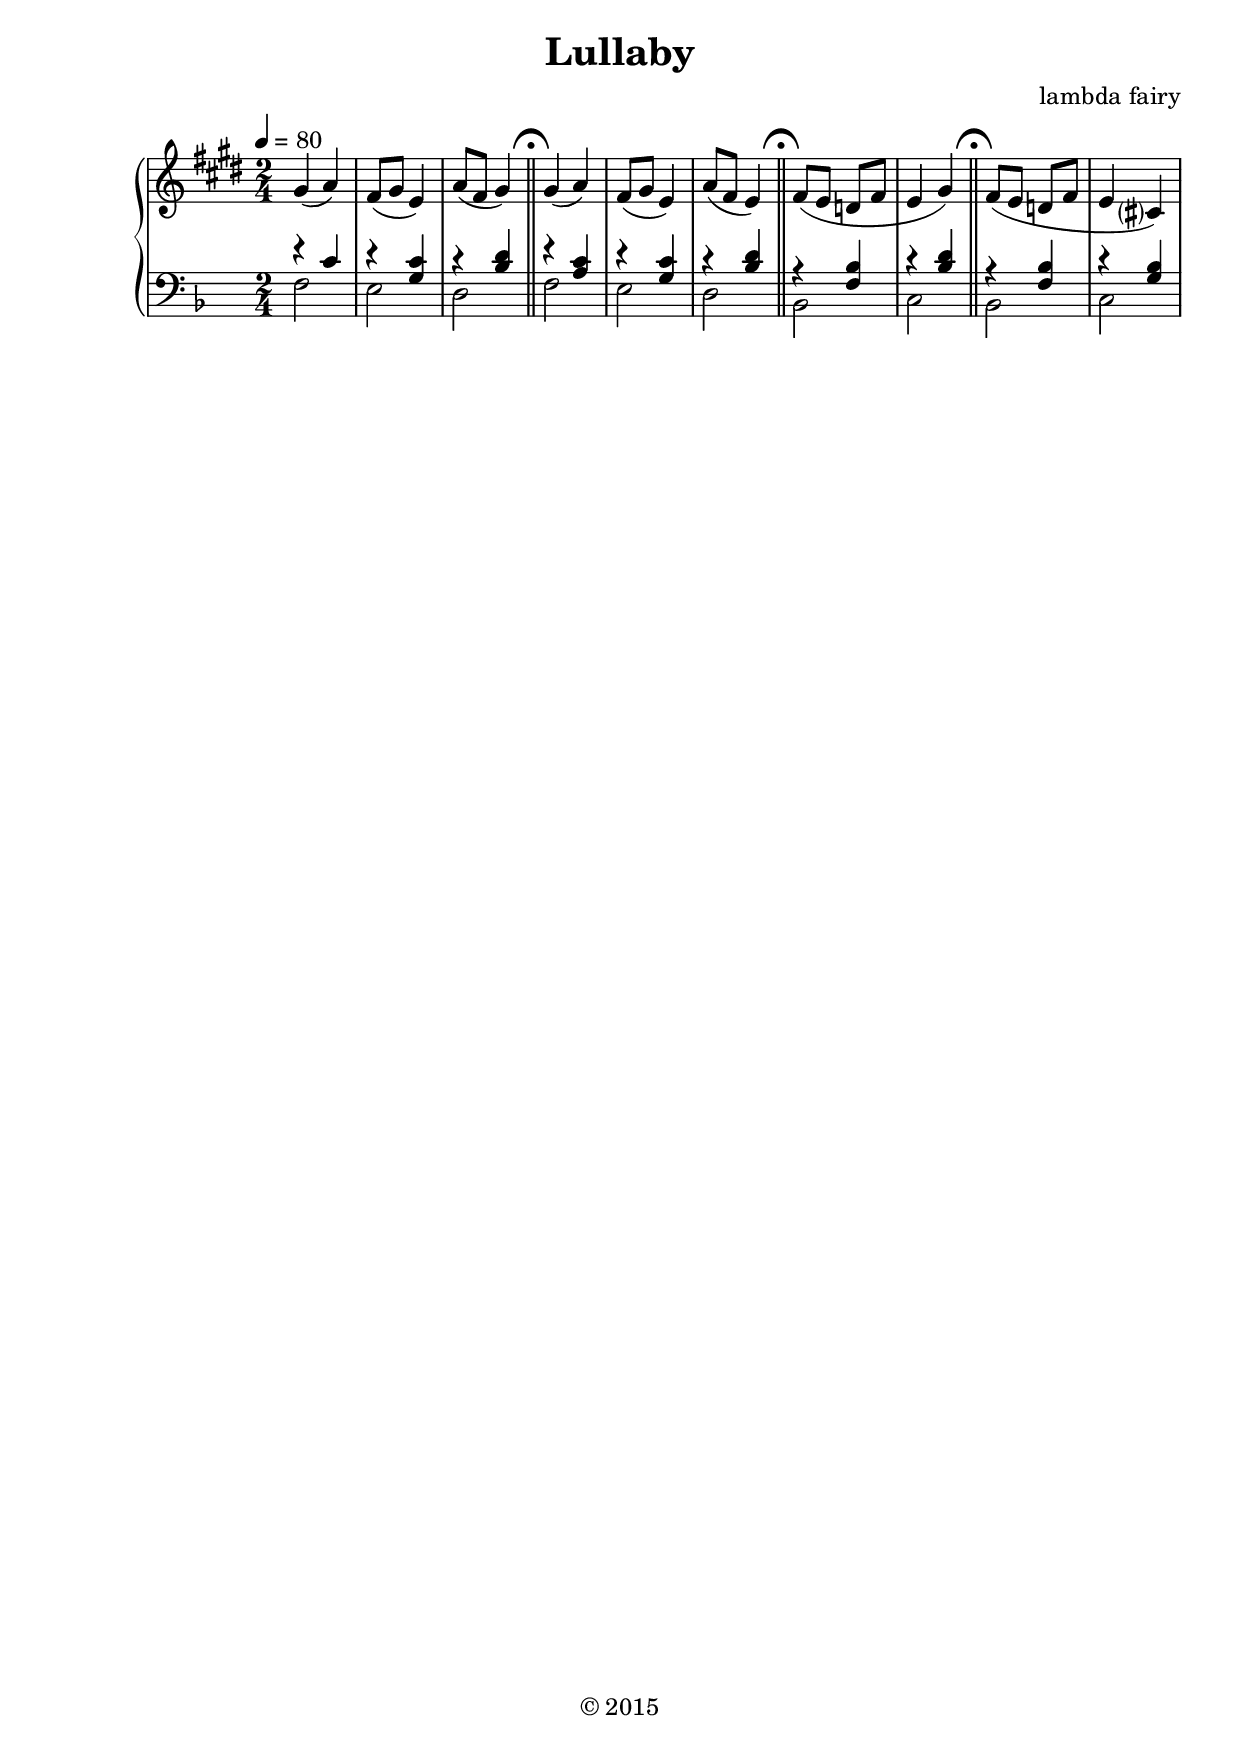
\version "2.18.2"

\include "articulate.ly"
\include "shared.ily"

#(set-global-staff-size 21)

\header {
    title = "Lullaby"
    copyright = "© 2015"
    }

pause = \markup { \musicglyph #"scripts.ufermata" }

A = {
    \clef treble
    \key e \major
    \set Staff.midiInstrument = #"acoustic grand"
    \tempo 4 = 80

    \time 2/4

    \relative e' {
        | gs4( a)
        | fs8( gs e4)
        | a8( fs gs4)

        \bar "||" \mark \pause

        | gs4( a)
        | fs8( gs e4)
        | a8( fs e4)

        \bar "||" \mark \pause

        | fs8( e d fs
        | e4 gs)

        \bar "||" \mark \pause

        | fs8( e d fs
        | e4 cs?)
        }

    % \bar "|."
    }

B = {
    \clef bass
    \key f \major
    \set Staff.midiInstrument = #"acoustic grand"

    \relative f {
        << {
            | r4 c'
            | r <g c>
            | r <bf d>
            }
        \\ {
            | f2
            | e
            | d
            } >>

        << {
            | r4 <a' c>
            | r <g c>
            | r <bf d>
            }
        \\ {
            | f2
            | e
            | d
            } >>

        << {
            | r4 <f bf>
            | r <bf d>
            | r <f bf>
            | r <g bf>
            }
        \\ {
            | bf,2
            | c
            | bf
            | c
            } >>
        }


    }

stuff = <<
    \new PianoStaff <<
        \new Staff = "A" { \A }
        \new Staff = "B" { \B }
        >>
    >>

\score {
    \stuff
    \layout { }
    }

\score {
    \articulate \stuff
    \midi { }
    }
